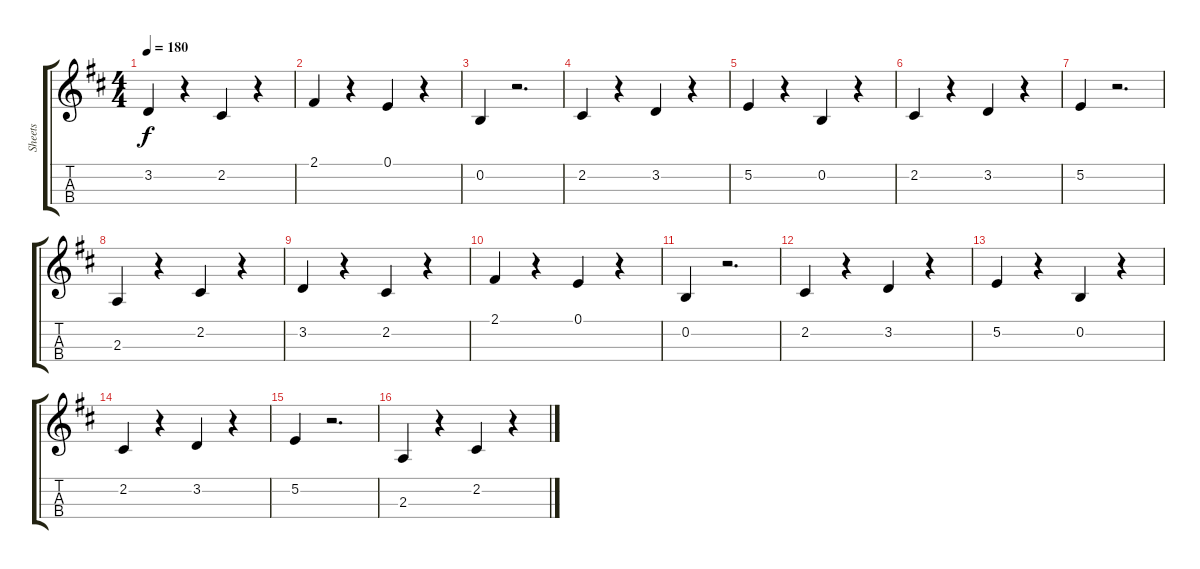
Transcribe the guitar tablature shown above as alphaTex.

\track ("Sheets" "Sheets") {instrument trombone}
\staff {score tabs}
\tuning (E4 B3 G3 D3) {hide}
\ts (4 4)
\tempo 180
\clef g2
\ks d
3.2.4{dy f} r.4 2.2.4 r.4 |
2.1.4 r.4 0.1.4 r.4 |
0.2.4 r.2{d} |
2.2.4 r.4 3.2.4 r.4 |
5.2.4 r.4 0.2.4 r.4 |
2.2.4 r.4 3.2.4 r.4 |
5.2.4 r.2{d} |
2.3.4 r.4 2.2.4 r.4 |
3.2.4 r.4 2.2.4 r.4 |
2.1.4 r.4 0.1.4 r.4 |
0.2.4 r.2{d} |
2.2.4 r.4 3.2.4 r.4 |
5.2.4 r.4 0.2.4 r.4 |
2.2.4 r.4 3.2.4 r.4 |
5.2.4 r.2{d} |
2.3.4 r.4 2.2.4 r.4
